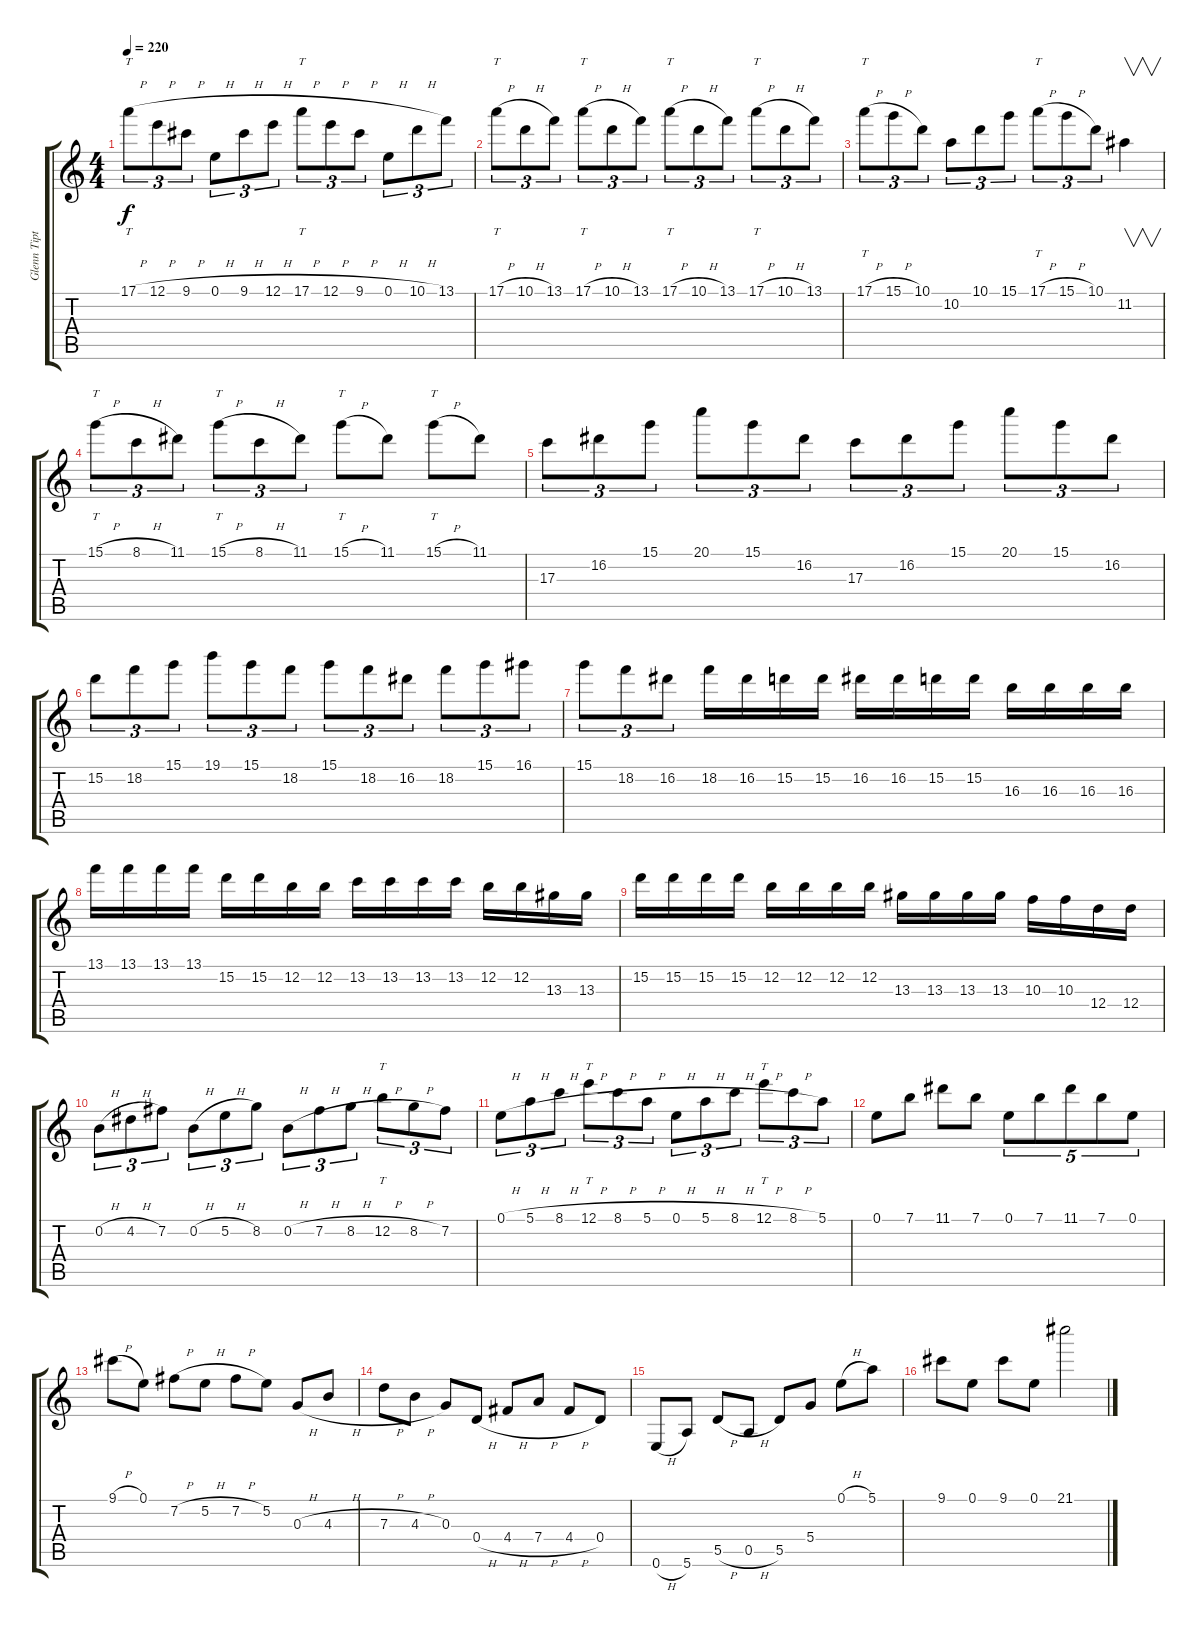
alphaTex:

\track ("Glenn Tipton" "Glenn Tipt") {instrument distortionguitar}
\staff {score tabs}
\tuning (E4 B3 G3 D3 A2 E2) {hide}
\ts (4 4)
\tempo 220
\clef g2
\ks c
17.1{h}.8{tt tu (3 2) dy f} 12.1{h}.8{tu (3 2)} 9.1{h}.8{tu (3 2)} 0.1{h}.8{tu (3 2)} 9.1{h}.8{tu (3 2)} 12.1{h}.8{tu (3 2)} 17.1{h}.8{tt tu (3 2)} 12.1{h}.8{tu (3 2)} 9.1{h}.8{tu (3 2)} 0.1{h}.8{tu (3 2)} 10.1{h}.8{tu (3 2)} 13.1.8{tu (3 2)} |
17.1{h}.8{tt tu (3 2)} 10.1{h}.8{tu (3 2)} 13.1.8{tu (3 2)} 17.1{h}.8{tt tu (3 2)} 10.1{h}.8{tu (3 2)} 13.1.8{tu (3 2)} 17.1{h}.8{tt tu (3 2)} 10.1{h}.8{tu (3 2)} 13.1.8{tu (3 2)} 17.1{h}.8{tt tu (3 2)} 10.1{h}.8{tu (3 2)} 13.1.8{tu (3 2)} |
17.1{h}.8{tt tu (3 2)} 15.1{h}.8{tu (3 2)} 10.1.8{tu (3 2)} 10.2.8{tu (3 2)} 10.1.8{tu (3 2)} 15.1.8{tu (3 2)} 17.1{h}.8{tt tu (3 2)} 15.1{h}.8{tu (3 2)} 10.1.8{tu (3 2)} 11.2.4{v} |
15.1{h}.8{tt tu (3 2)} 8.1{h}.8{tu (3 2)} 11.1.8{tu (3 2)} 15.1{h}.8{tt tu (3 2)} 8.1{h}.8{tu (3 2)} 11.1.8{tu (3 2)} 15.1{h}.8{tt} 11.1.8 15.1{h}.8{tt} 11.1.8 |
17.3.8{tu (3 2)} 16.2.8{tu (3 2)} 15.1.8{tu (3 2)} 20.1.8{tu (3 2)} 15.1.8{tu (3 2)} 16.2.8{tu (3 2)} 17.3.8{tu (3 2)} 16.2.8{tu (3 2)} 15.1.8{tu (3 2)} 20.1.8{tu (3 2)} 15.1.8{tu (3 2)} 16.2.8{tu (3 2)} |
15.2.8{tu (3 2)} 18.2.8{tu (3 2)} 15.1.8{tu (3 2)} 19.1.8{tu (3 2)} 15.1.8{tu (3 2)} 18.2.8{tu (3 2)} 15.1.8{tu (3 2)} 18.2.8{tu (3 2)} 16.2.8{tu (3 2)} 18.2.8{tu (3 2)} 15.1.8{tu (3 2)} 16.1.8{tu (3 2)} |
15.1.8{tu (3 2)} 18.2.8{tu (3 2)} 16.2.8{tu (3 2)} 18.2.16 16.2.16 15.2.16 15.2.16 16.2.16 16.2.16 15.2.16 15.2.16 16.3.16 16.3.16 16.3.16 16.3.16 |
13.1.16 13.1.16 13.1.16 13.1.16 15.2.16 15.2.16 12.2.16 12.2.16 13.2.16 13.2.16 13.2.16 13.2.16 12.2.16 12.2.16 13.3.16 13.3.16 |
15.2.16 15.2.16 15.2.16 15.2.16 12.2.16 12.2.16 12.2.16 12.2.16 13.3.16 13.3.16 13.3.16 13.3.16 10.3.16 10.3.16 12.4.16 12.4.16 |
0.2{h}.8{tu (3 2)} 4.2{h}.8{tu (3 2)} 7.2.8{tu (3 2)} 0.2{h}.8{tu (3 2)} 5.2{h}.8{tu (3 2)} 8.2.8{tu (3 2)} 0.2{h}.8{tu (3 2)} 7.2{h}.8{tu (3 2)} 8.2{h}.8{tu (3 2)} 12.2{h}.8{tt tu (3 2)} 8.2{h}.8{tu (3 2)} 7.2.8{tu (3 2)} |
0.1{h}.8{tu (3 2)} 5.1{h}.8{tu (3 2)} 8.1{h}.8{tu (3 2)} 12.1{h}.8{tt tu (3 2)} 8.1{h}.8{tu (3 2)} 5.1{h}.8{tu (3 2)} 0.1{h}.8{tu (3 2)} 5.1{h}.8{tu (3 2)} 8.1{h}.8{tu (3 2)} 12.1{h}.8{tt tu (3 2)} 8.1{h}.8{tu (3 2)} 5.1.8{tu (3 2)} |
0.1.8 7.1.8 11.1.8 7.1.8 0.1.8{tu (5 4)} 7.1.8{tu (5 4)} 11.1.8{tu (5 4)} 7.1.8{tu (5 4)} 0.1.8{tu (5 4)} |
9.1{h}.8 0.1.8 7.2{h}.8 5.2{h}.8 7.2{h}.8 5.2.8 0.3{h}.8 4.3{h}.8 |
7.3{h}.8 4.3{h}.8 0.3.8 0.4{h}.8 4.4{h}.8 7.4{h}.8 4.4{h}.8 0.4.8 |
0.6{h}.8 5.6.8 5.5{h}.8 0.5{h}.8 5.5.8 5.4.8 0.1{h}.8 5.1.8 |
9.1.8 0.1.8 9.1.8 0.1.8 21.1.2
